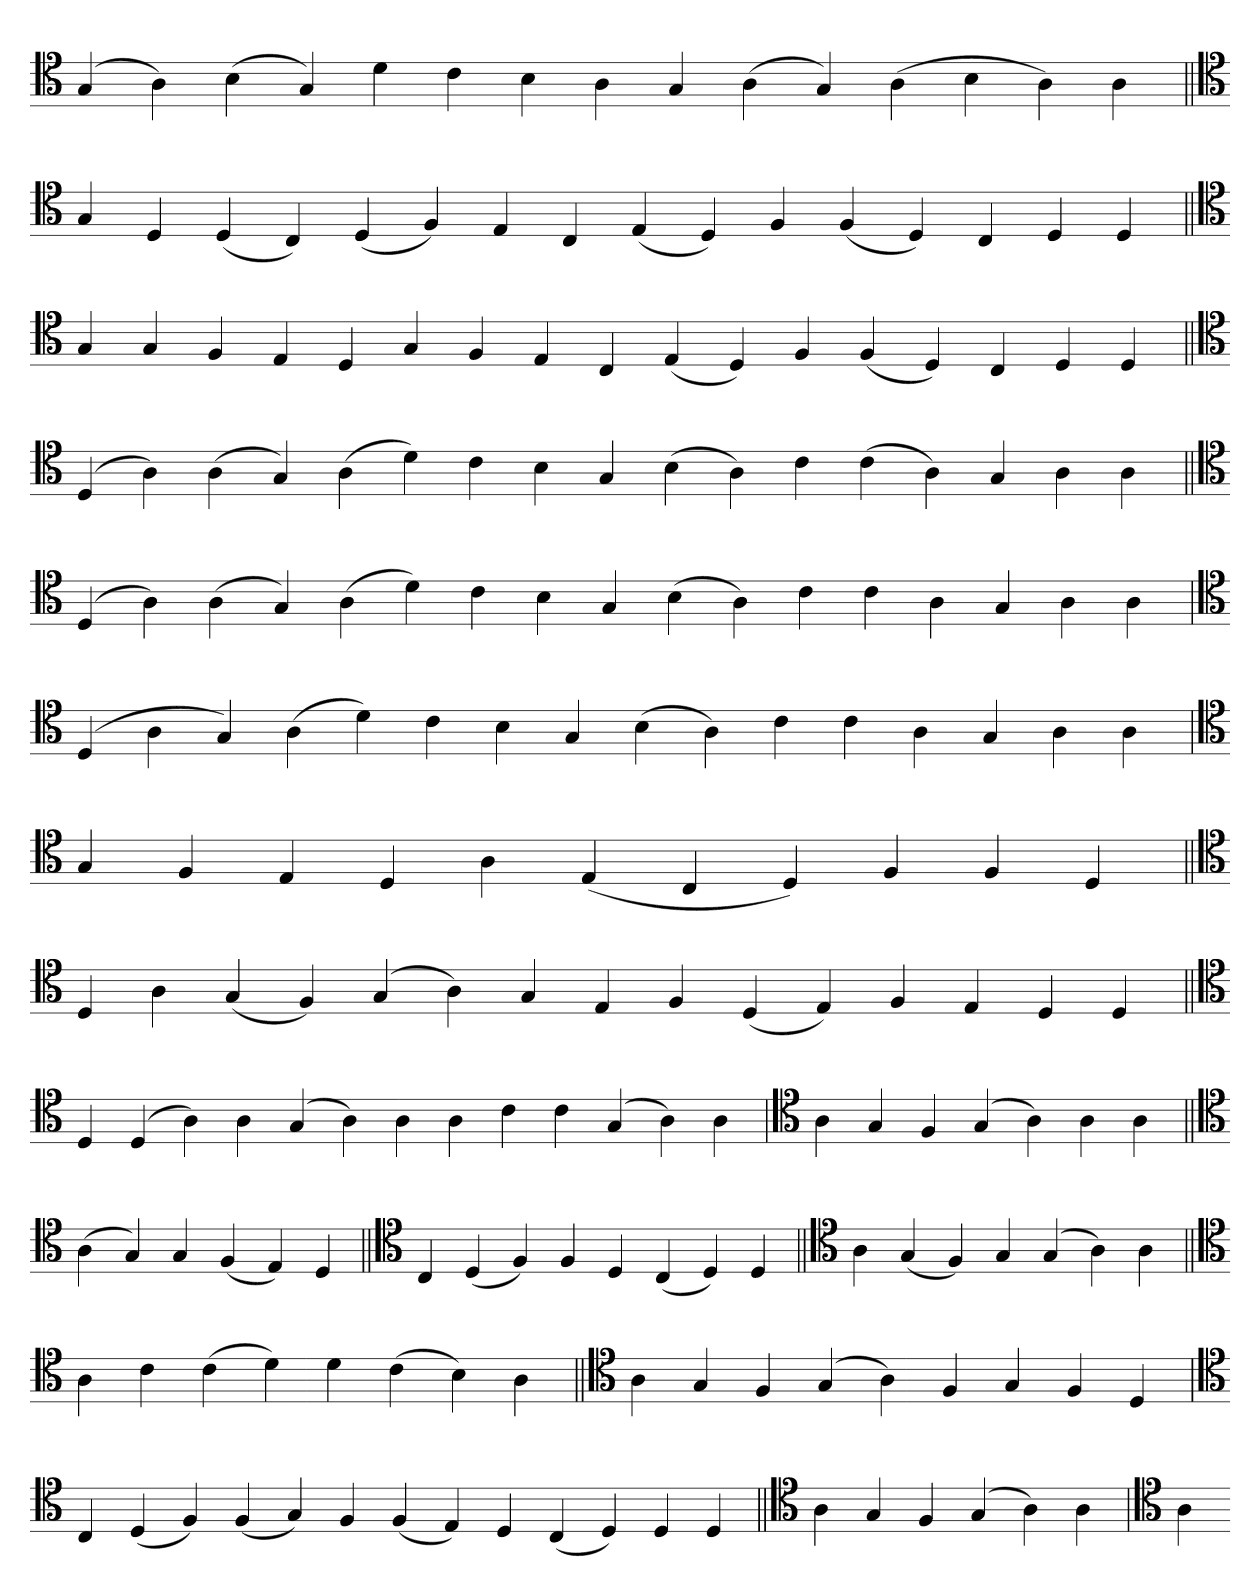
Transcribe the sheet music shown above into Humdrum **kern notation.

**kern
*part1
*staff1
*clefC4
=
(4G
4A)
(4B
4G)
4d
4c
4B
4A
4G
(4A
4G)
(4A
4B
4A)
4A
=||
*clefC4
4G
4D
(4D
4C)
(4D
4F)
4E
4C
(4E
4D)
4F
(4F
4D)
4C
4D
4D
=||
*clefC4
4G
4G
4F
4E
4D
4G
4F
4E
4C
(4E
4D)
4F
(4F
4D)
4C
4D
4D
=||
*clefC4
(4D
4A)
(4A
4G)
(4A
4d)
4c
4B
4G
(4B
4A)
4c
(4c
4A)
4G
4A
4A
=||
*clefC4
(4D
4A)
(4A
4G)
(4A
4d)
4c
4B
4G
(4B
4A)
4c
4c
4A
4G
4A
4A
=`
*clefC4
(4D
4A
4G)
(4A
4d)
4c
4B
4G
(4B
4A)
4c
4c
4A
4G
4A
4A
=`
*clefC4
4G
4F
4E
4D
4A
(4E
4C
4D)
4F
4F
4D
=||
*clefC4
4D
4A
(4G
4F)
(4G
4A)
4G
4E
4F
(4D
4E)
4F
4E
4D
4D
=||
*clefC4
4D
(4D
4A)
4A
(4G
4A)
4A
4A
4c
4c
(4G
4A)
4A
=`
*clefC4
4A
4G
4F
(4G
4A)
4A
4A
=||
*clefC4
(4A
4G)
4G
(4F
4E)
4D
=||
*clefC4
4C
(4D
4F)
4F
4D
(4C
4D)
4D
=||
*clefC4
4A
(4G
4F)
4G
(4G
4A)
4A
=||
*clefC4
4A
4c
(4c
4d)
4d
(4c
4B)
4A
=||
*clefC4
4A
4G
4F
(4G
4A)
4F
4G
4F
4D
=`
*clefC4
4C
(4D
4F)
(4F
4G)
4F
(4F
4E)
4D
(4C
4D)
4D
4D
=||
*clefC4
4A
4G
4F
(4G
4A)
4A
=`
*clefC4
4A
=-
*-
